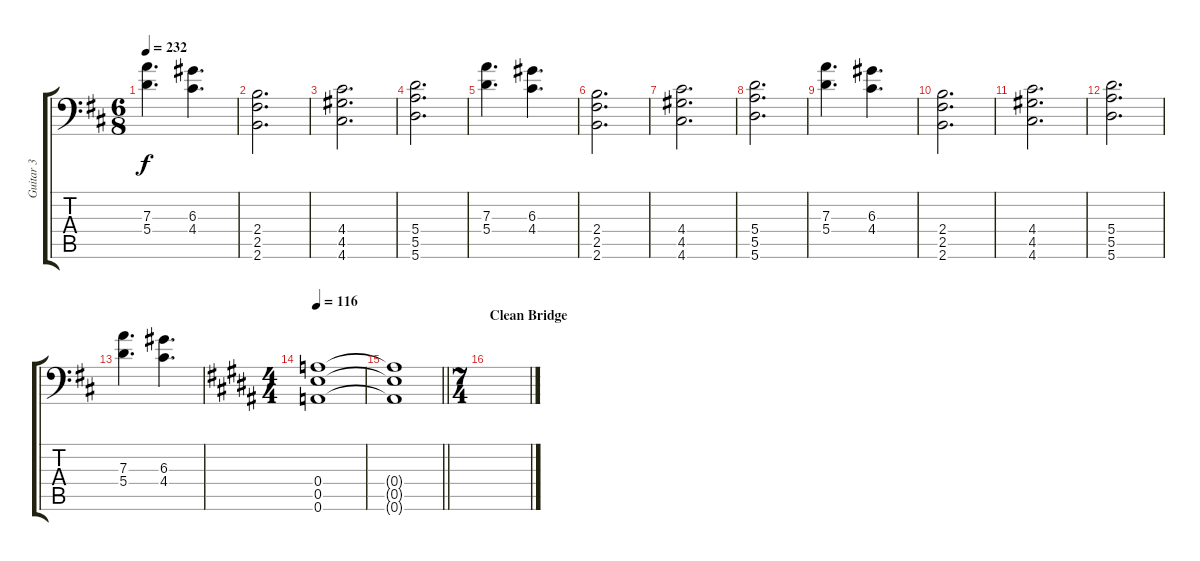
\track ("Guitar 3" "Guitar 3") {instrument distortionguitar}
\staff {score tabs}
\tuning (B3 Gb3 D3 A2 E2 A1) {hide}
\ts (6 8)
\tempo 232
\clef f4
\ks bminor
(7.3 5.4).4{d dy f} (6.3 4.4).4{d} |
(2.4 2.5 2.6).2{d} |
(4.4 4.5 4.6).2{d} |
(5.4 5.5 5.6).2{d} |
(7.3 5.4).4{d} (6.3 4.4).4{d} |
(2.4 2.5 2.6).2{d} |
(4.4 4.5 4.6).2{d} |
(5.4 5.5 5.6).2{d} |
(7.3 5.4).4{d} (6.3 4.4).4{d} |
(2.4 2.5 2.6).2{d} |
(4.4 4.5 4.6).2{d} |
(5.4 5.5 5.6).2{d} |
(7.3 5.4).4{d} (6.3 4.4).4{d} |
\ts (4 4)
\tempo 116
\ks g#minor
(0.4 0.5 0.6).1 |
\barLineRight lightlight
(0.4{t} 0.5{t} 0.6{t}).1 |
\ts (7 4)
\section ("" "Clean Bridge")
